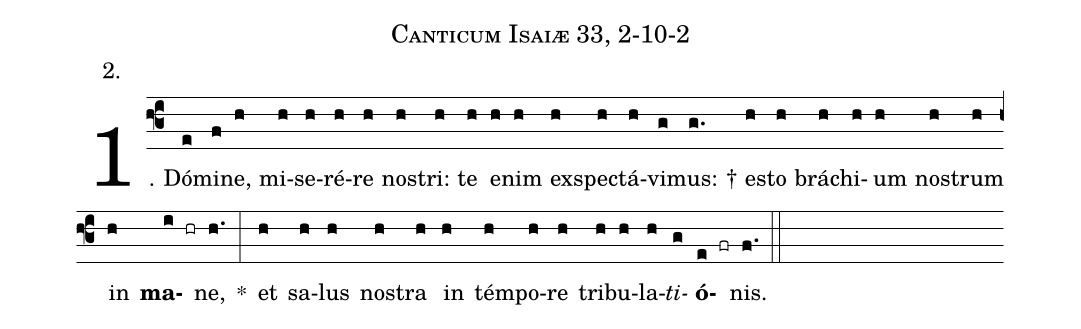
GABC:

name: Canticum Isaiæ 33, 2-10-2;
annotation: 2.;
%%
(f3)1. Dó(e)mi(f)ne,(h) mi(h)se(h)ré(h)re(h) nos(h)tri:(h) te(h) e(h)nim(h) ex(h)spec(h)tá(h)vi(g)mus: †(g.) es(h)to(h) brá(h)chi(h)um(h) nos(h)trum(h) in(h) <b>ma</b>(i hr)ne,(h.) *(:) et(h) sa(h)lus(h) nos(h)tra(h) in(h) tém(h)po(h)re(h) tri(h)bu(h)la(h)<i>ti</i>(g)<b>ó</b>(e fr)nis.(f.) (::)
